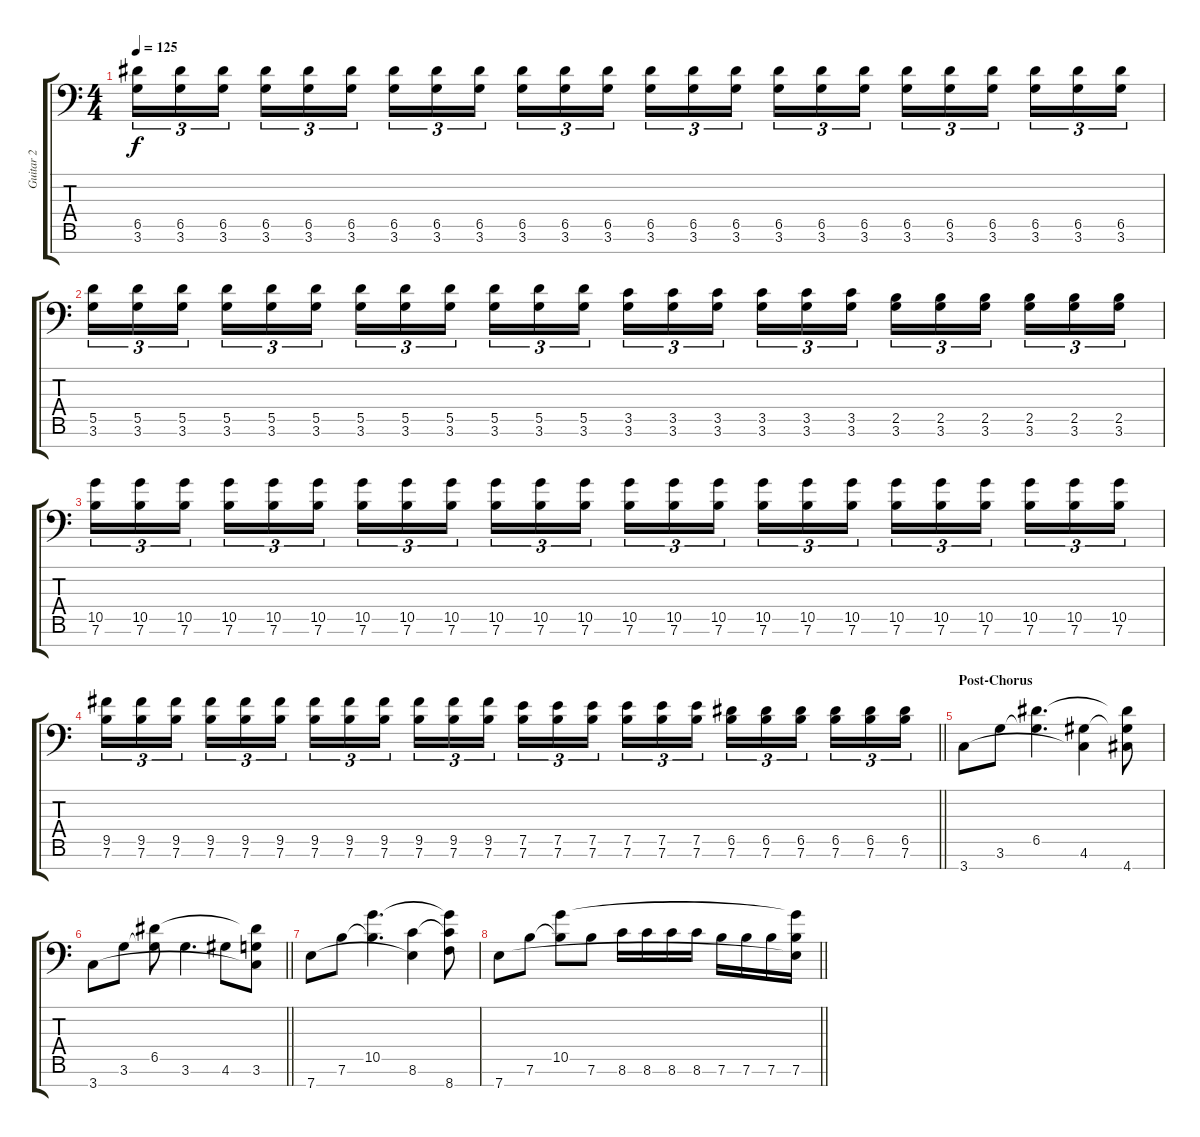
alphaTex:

\track ("Guitar 2" "Guitar 2") {instrument distortionguitar}
\staff {score tabs}
\tuning (E4 B3 G3 D3 A2 E2 A1) {hide}
\ts (4 4)
\tempo 125
\clef f4
\ks c
(6.5 3.6).16{tu (3 2) dy f} (6.5 3.6).16{tu (3 2)} (6.5 3.6).16{tu (3 2) beam splitsecondary} (6.5 3.6).16{tu (3 2)} (6.5 3.6).16{tu (3 2)} (6.5 3.6).16{tu (3 2)} (6.5 3.6).16{tu (3 2)} (6.5 3.6).16{tu (3 2)} (6.5 3.6).16{tu (3 2) beam splitsecondary} (6.5 3.6).16{tu (3 2)} (6.5 3.6).16{tu (3 2)} (6.5 3.6).16{tu (3 2)} (6.5 3.6).16{tu (3 2)} (6.5 3.6).16{tu (3 2)} (6.5 3.6).16{tu (3 2) beam splitsecondary} (6.5 3.6).16{tu (3 2)} (6.5 3.6).16{tu (3 2)} (6.5 3.6).16{tu (3 2)} (6.5 3.6).16{tu (3 2)} (6.5 3.6).16{tu (3 2)} (6.5 3.6).16{tu (3 2) beam splitsecondary} (6.5 3.6).16{tu (3 2)} (6.5 3.6).16{tu (3 2)} (6.5 3.6).16{tu (3 2)} |
(5.5 3.6).16{tu (3 2)} (5.5 3.6).16{tu (3 2)} (5.5 3.6).16{tu (3 2) beam splitsecondary} (5.5 3.6).16{tu (3 2)} (5.5 3.6).16{tu (3 2)} (5.5 3.6).16{tu (3 2)} (5.5 3.6).16{tu (3 2)} (5.5 3.6).16{tu (3 2)} (5.5 3.6).16{tu (3 2) beam splitsecondary} (5.5 3.6).16{tu (3 2)} (5.5 3.6).16{tu (3 2)} (5.5 3.6).16{tu (3 2)} (3.5 3.6).16{tu (3 2)} (3.5 3.6).16{tu (3 2)} (3.5 3.6).16{tu (3 2) beam splitsecondary} (3.5 3.6).16{tu (3 2)} (3.5 3.6).16{tu (3 2)} (3.5 3.6).16{tu (3 2)} (2.5 3.6).16{tu (3 2)} (2.5 3.6).16{tu (3 2)} (2.5 3.6).16{tu (3 2) beam splitsecondary} (2.5 3.6).16{tu (3 2)} (2.5 3.6).16{tu (3 2)} (2.5 3.6).16{tu (3 2)} |
(10.5 7.6).16{tu (3 2)} (10.5 7.6).16{tu (3 2)} (10.5 7.6).16{tu (3 2) beam splitsecondary} (10.5 7.6).16{tu (3 2)} (10.5 7.6).16{tu (3 2)} (10.5 7.6).16{tu (3 2)} (10.5 7.6).16{tu (3 2)} (10.5 7.6).16{tu (3 2)} (10.5 7.6).16{tu (3 2) beam splitsecondary} (10.5 7.6).16{tu (3 2)} (10.5 7.6).16{tu (3 2)} (10.5 7.6).16{tu (3 2)} (10.5 7.6).16{tu (3 2)} (10.5 7.6).16{tu (3 2)} (10.5 7.6).16{tu (3 2) beam splitsecondary} (10.5 7.6).16{tu (3 2)} (10.5 7.6).16{tu (3 2)} (10.5 7.6).16{tu (3 2)} (10.5 7.6).16{tu (3 2)} (10.5 7.6).16{tu (3 2)} (10.5 7.6).16{tu (3 2) beam splitsecondary} (10.5 7.6).16{tu (3 2)} (10.5 7.6).16{tu (3 2)} (10.5 7.6).16{tu (3 2)} |
\barLineRight lightlight
(9.5 7.6).16{tu (3 2)} (9.5 7.6).16{tu (3 2)} (9.5 7.6).16{tu (3 2) beam splitsecondary} (9.5 7.6).16{tu (3 2)} (9.5 7.6).16{tu (3 2)} (9.5 7.6).16{tu (3 2)} (9.5 7.6).16{tu (3 2)} (9.5 7.6).16{tu (3 2)} (9.5 7.6).16{tu (3 2) beam splitsecondary} (9.5 7.6).16{tu (3 2)} (9.5 7.6).16{tu (3 2)} (9.5 7.6).16{tu (3 2)} (7.5 7.6).16{tu (3 2)} (7.5 7.6).16{tu (3 2)} (7.5 7.6).16{tu (3 2) beam splitsecondary} (7.5 7.6).16{tu (3 2)} (7.5 7.6).16{tu (3 2)} (7.5 7.6).16{tu (3 2)} (6.5 7.6).16{tu (3 2)} (6.5 7.6).16{tu (3 2)} (6.5 7.6).16{tu (3 2) beam splitsecondary} (6.5 7.6).16{tu (3 2)} (6.5 7.6).16{tu (3 2)} (6.5 7.6).16{tu (3 2)} |
\section ("" "Post-Chorus")
3.7.8 3.6.8 (6.5 3.6{t}).4{d} (4.6 3.7{t}).4 (6.5{t} 4.6{t} 4.7).8 |
\barLineRight lightlight
3.7.8 3.6.8 (6.5 3.6{t}).8 3.6.4{d} 4.6.8 (6.5{t} 3.6 3.7{t}).8 |
7.7.8 7.6.8 (10.5 7.6{t}).4{d} (8.6 7.7{t}).4 (10.5{t} 8.6{t} 8.7).8 |
\barLineRight lightlight
7.7.8 7.6.8 (10.5 7.6{t}).8 7.6.8 8.6.16 8.6.16 8.6.16 8.6.16 7.6.16 7.6.16 7.6.16 (10.5{t} 7.6 7.7{t}).16
